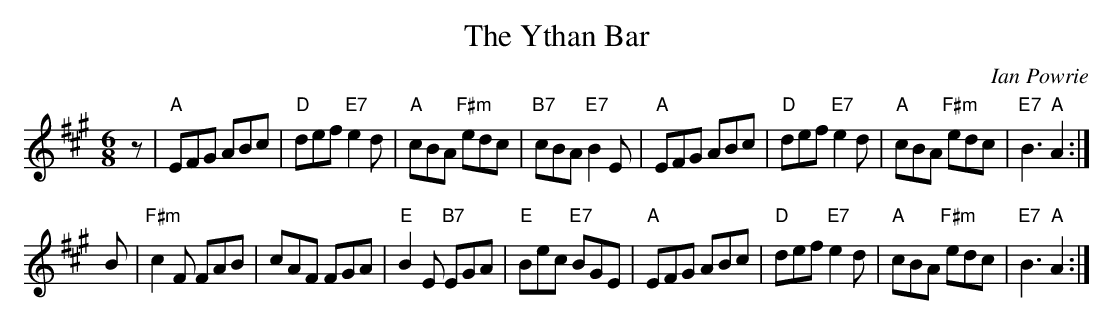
X:1
T: The Ythan Bar
C: Ian Powrie
M: 6/8
L: 1/8
K: A
z \
| "A"EFG ABc | "D"def "E7"e2d | "A"cBA "F#m"edc | "B7"cBA "E7"B2E \
| "A"EFG ABc | "D"def "E7"e2d | "A"cBA "F#m"edc | "E7"B3 "A"A2 :|
B \
| "F#m"c2F FAB | cAF FGA | "E"B2E "B7"EGA | "E"Bec "E7"BGE \
| "A"EFG ABc | "D"def "E7"e2d | "A"cBA "F#m"edc | "E7"B3 "A"A2 :|
